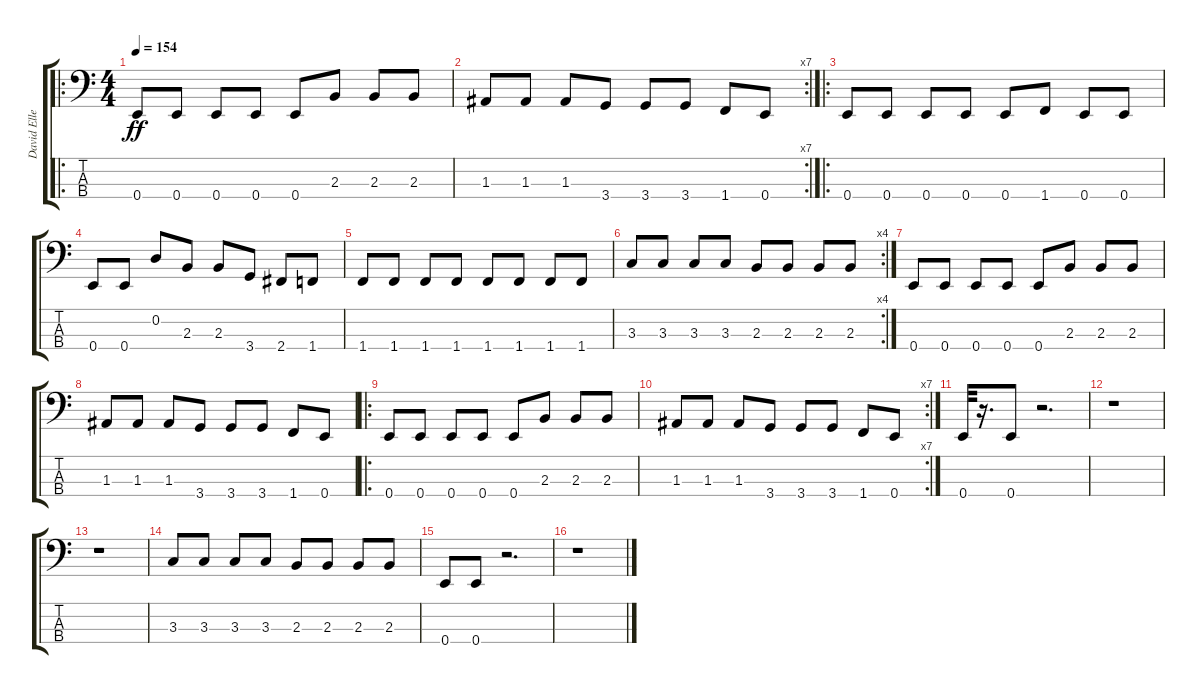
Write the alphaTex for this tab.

\track ("David Ellefson" "David Elle") {instrument electricbasspick}
\staff {score tabs}
\tuning (G2 D2 A1 E1) {hide}
\ro
\ts (4 4)
\tempo 154
\clef f4
\ks c
0.4.8{dy ff} 0.4.8 0.4.8 0.4.8 0.4.8 2.3.8 2.3.8 2.3.8 |
\rc 7
1.3.8 1.3.8 1.3.8 3.4.8 3.4.8 3.4.8 1.4.8 0.4.8 |
\ro
0.4.8 0.4.8 0.4.8 0.4.8 0.4.8 1.4.8 0.4.8 0.4.8 |
0.4.8 0.4.8 0.2.8 2.3.8 2.3.8 3.4.8 2.4.8 1.4.8 |
1.4.8 1.4.8 1.4.8 1.4.8 1.4.8 1.4.8 1.4.8 1.4.8 |
\rc 4
3.3.8 3.3.8 3.3.8 3.3.8 2.3.8 2.3.8 2.3.8 2.3.8 |
0.4.8 0.4.8 0.4.8 0.4.8 0.4.8 2.3.8 2.3.8 2.3.8 |
1.3.8 1.3.8 1.3.8 3.4.8 3.4.8 3.4.8 1.4.8 0.4.8 |
\ro
0.4.8 0.4.8 0.4.8 0.4.8 0.4.8 2.3.8 2.3.8 2.3.8 |
\rc 7
1.3.8 1.3.8 1.3.8 3.4.8 3.4.8 3.4.8 1.4.8 0.4.8 |
0.4.32 r.16{d} 0.4.8 r.2{d} |
r.1 |
r.1 |
3.3.8 3.3.8 3.3.8 3.3.8 2.3.8 2.3.8 2.3.8 2.3.8 |
0.4.8 0.4.8 r.2{d} |
r.1
